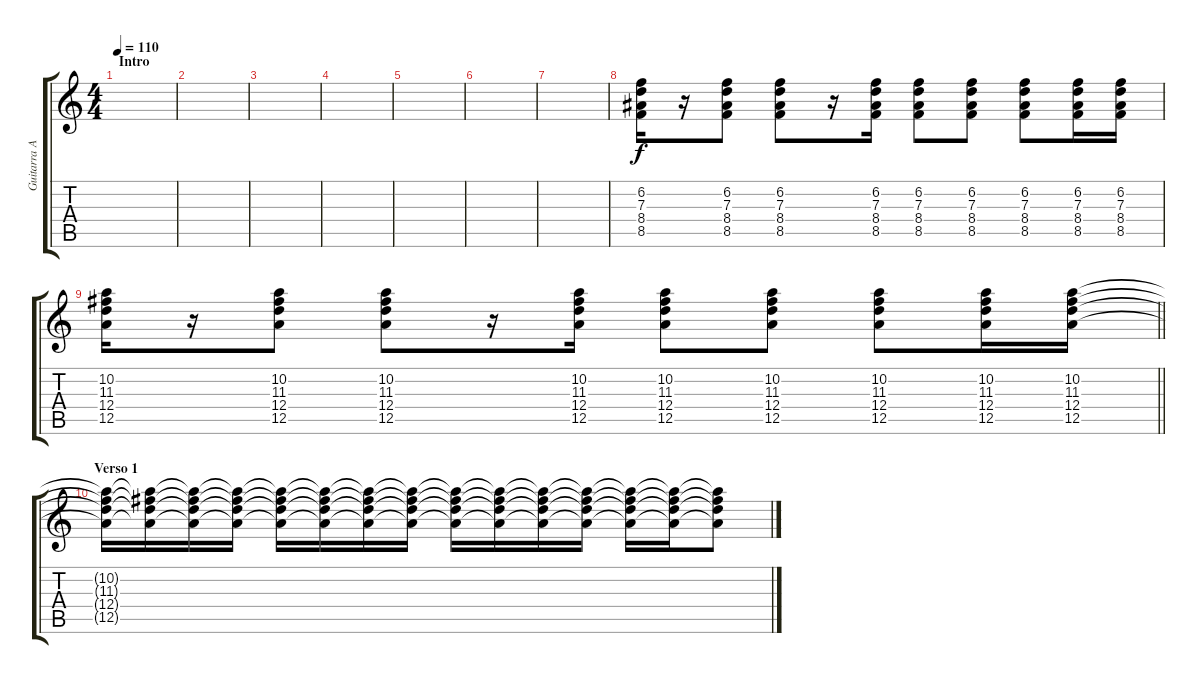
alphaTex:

\track ("Guitarra Alternativa xD" "Guitarra A") {instrument overdrivenguitar}
\staff {score tabs}
\tuning (E4 B3 G3 D3 A2 E2) {hide}
\ts (4 4)
\section ("" "Intro")
\tempo 110
\clef g2
\ks c
|
|
|
|
|
|
|
(6.2 7.3 8.4 8.5).16 r.16 (6.2 7.3 8.4 8.5).8 (6.2 7.3 8.4 8.5).8 r.16 (6.2 7.3 8.4 8.5).16 (6.2 7.3 8.4 8.5).8 (6.2 7.3 8.4 8.5).8 (6.2 7.3 8.4 8.5).8 (6.2 7.3 8.4 8.5).16 (6.2 7.3 8.4 8.5).16 |
\barLineRight lightlight
(10.2 11.3 12.4 12.5).16 r.16 (10.2 11.3 12.4 12.5).8 (10.2 11.3 12.4 12.5).8 r.16 (10.2 11.3 12.4 12.5).16 (10.2 11.3 12.4 12.5).8 (10.2 11.3 12.4 12.5).8 (10.2 11.3 12.4 12.5).8 (10.2 11.3 12.4 12.5).16 (10.2 11.3 12.4 12.5).16 |
\section ("" "Verso 1")
(10.2{t} 11.3{t} 12.4{t} 12.5{t}).16{volume 14} (10.2{t} 11.3{t} 12.4{t} 12.5{t}).16{volume 11} (10.2{t} 11.3{t} 12.4{t} 12.5{t}).16{volume 7} (10.2{t} 11.3{t} 12.4{t} 12.5{t}).16{volume 7} (10.2{t} 11.3{t} 12.4{t} 12.5{t}).16 (10.2{t} 11.3{t} 12.4{t} 12.5{t}).16 (10.2{t} 11.3{t} 12.4{t} 12.5{t}).16 (10.2{t} 11.3{t} 12.4{t} 12.5{t}).16 (10.2{t} 11.3{t} 12.4{t} 12.5{t}).16 (10.2{t} 11.3{t} 12.4{t} 12.5{t}).16 (10.2{t} 11.3{t} 12.4{t} 12.5{t}).16 (10.2{t} 11.3{t} 12.4{t} 12.5{t}).16 (10.2{t} 11.3{t} 12.4{t} 12.5{t}).16 (10.2{t} 11.3{t} 12.4{t} 12.5{t}).16 (10.2{t} 11.3{t} 12.4{t} 12.5{t}).8
